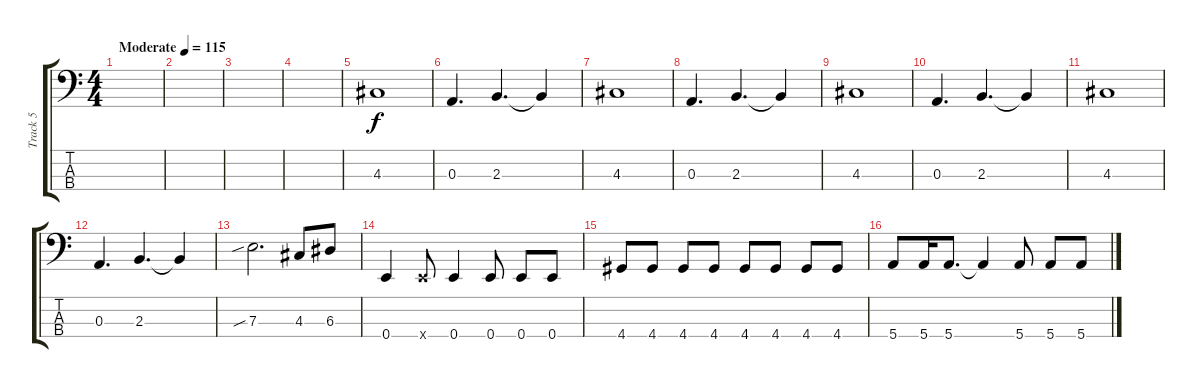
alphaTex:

\track ("Track 5" "Track 5") {instrument electricbassfinger}
\staff {score tabs}
\tuning (G2 D2 A1 E1) {hide}
\ts (4 4)
\tempo (115 "Moderate")
\clef f4
\ks c
|
|
|
|
4.3.1 |
0.3.4{d} 2.3.4{d} 2.3{t}.4 |
4.3.1 |
0.3.4{d} 2.3.4{d} 2.3{t}.4 |
4.3.1 |
0.3.4{d} 2.3.4{d} 2.3{t}.4 |
4.3.1 |
0.3.4{d} 2.3.4{d} 2.3{t}.4 |
7.3{sib}.2{d} 4.3.8 6.3.8 |
0.4.4 0.4{x}.8 0.4.4 0.4.8 0.4.8 0.4.8 |
4.4.8 4.4.8 4.4.8 4.4.8 4.4.8 4.4.8 4.4.8 4.4.8 |
5.4.8 5.4.16 5.4.8{d} 5.4{t}.4 5.4.8 5.4.8 5.4.8
